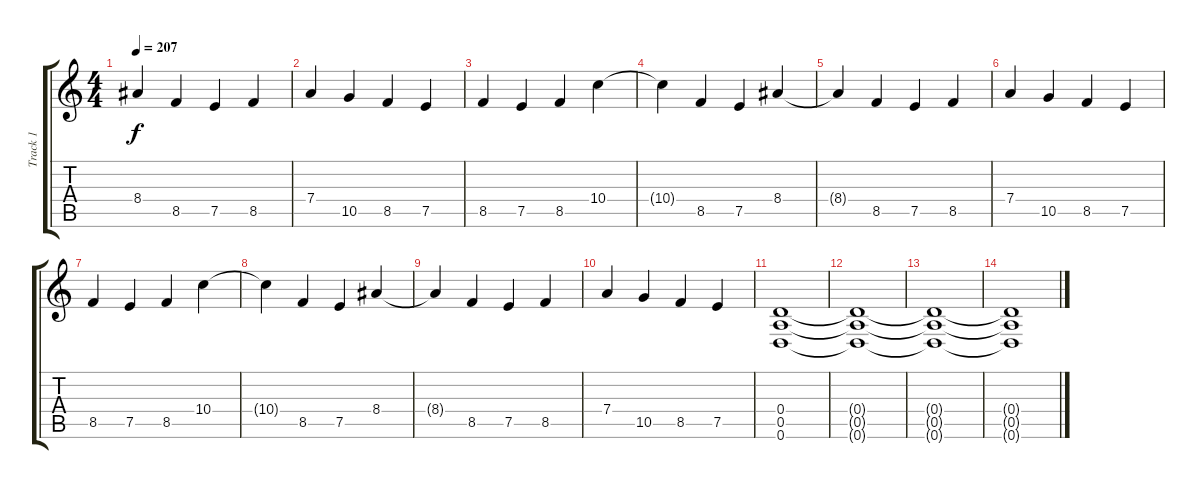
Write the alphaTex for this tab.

\track ("Track 1" "Track 1") {instrument distortionguitar}
\staff {score tabs}
\tuning (E4 B3 G3 D3 A2 D2) {hide}
\ts (4 4)
\tempo 207
\clef g2
\ks c
8.4{t}.4{dy f} 8.5.4 7.5.4 8.5.4 |
7.4.4 10.5.4 8.5.4 7.5.4 |
8.5.4 7.5.4 8.5.4 10.4.4 |
10.4{t}.4 8.5.4 7.5.4 8.4.4 |
8.4{t}.4 8.5.4 7.5.4 8.5.4 |
7.4.4 10.5.4 8.5.4 7.5.4 |
8.5.4 7.5.4 8.5.4 10.4.4 |
10.4{t}.4 8.5.4 7.5.4 8.4.4 |
8.4{t}.4 8.5.4 7.5.4 8.5.4 |
7.4.4 10.5.4 8.5.4 7.5.4 |
(0.4 0.5 0.6).1 |
(0.4{t} 0.5{t} 0.6{t}).1{volume 11} |
(0.4{t} 0.5{t} 0.6{t}).1{volume 7} |
(0.4{t} 0.5{t} 0.6{t}).1{volume 2}
